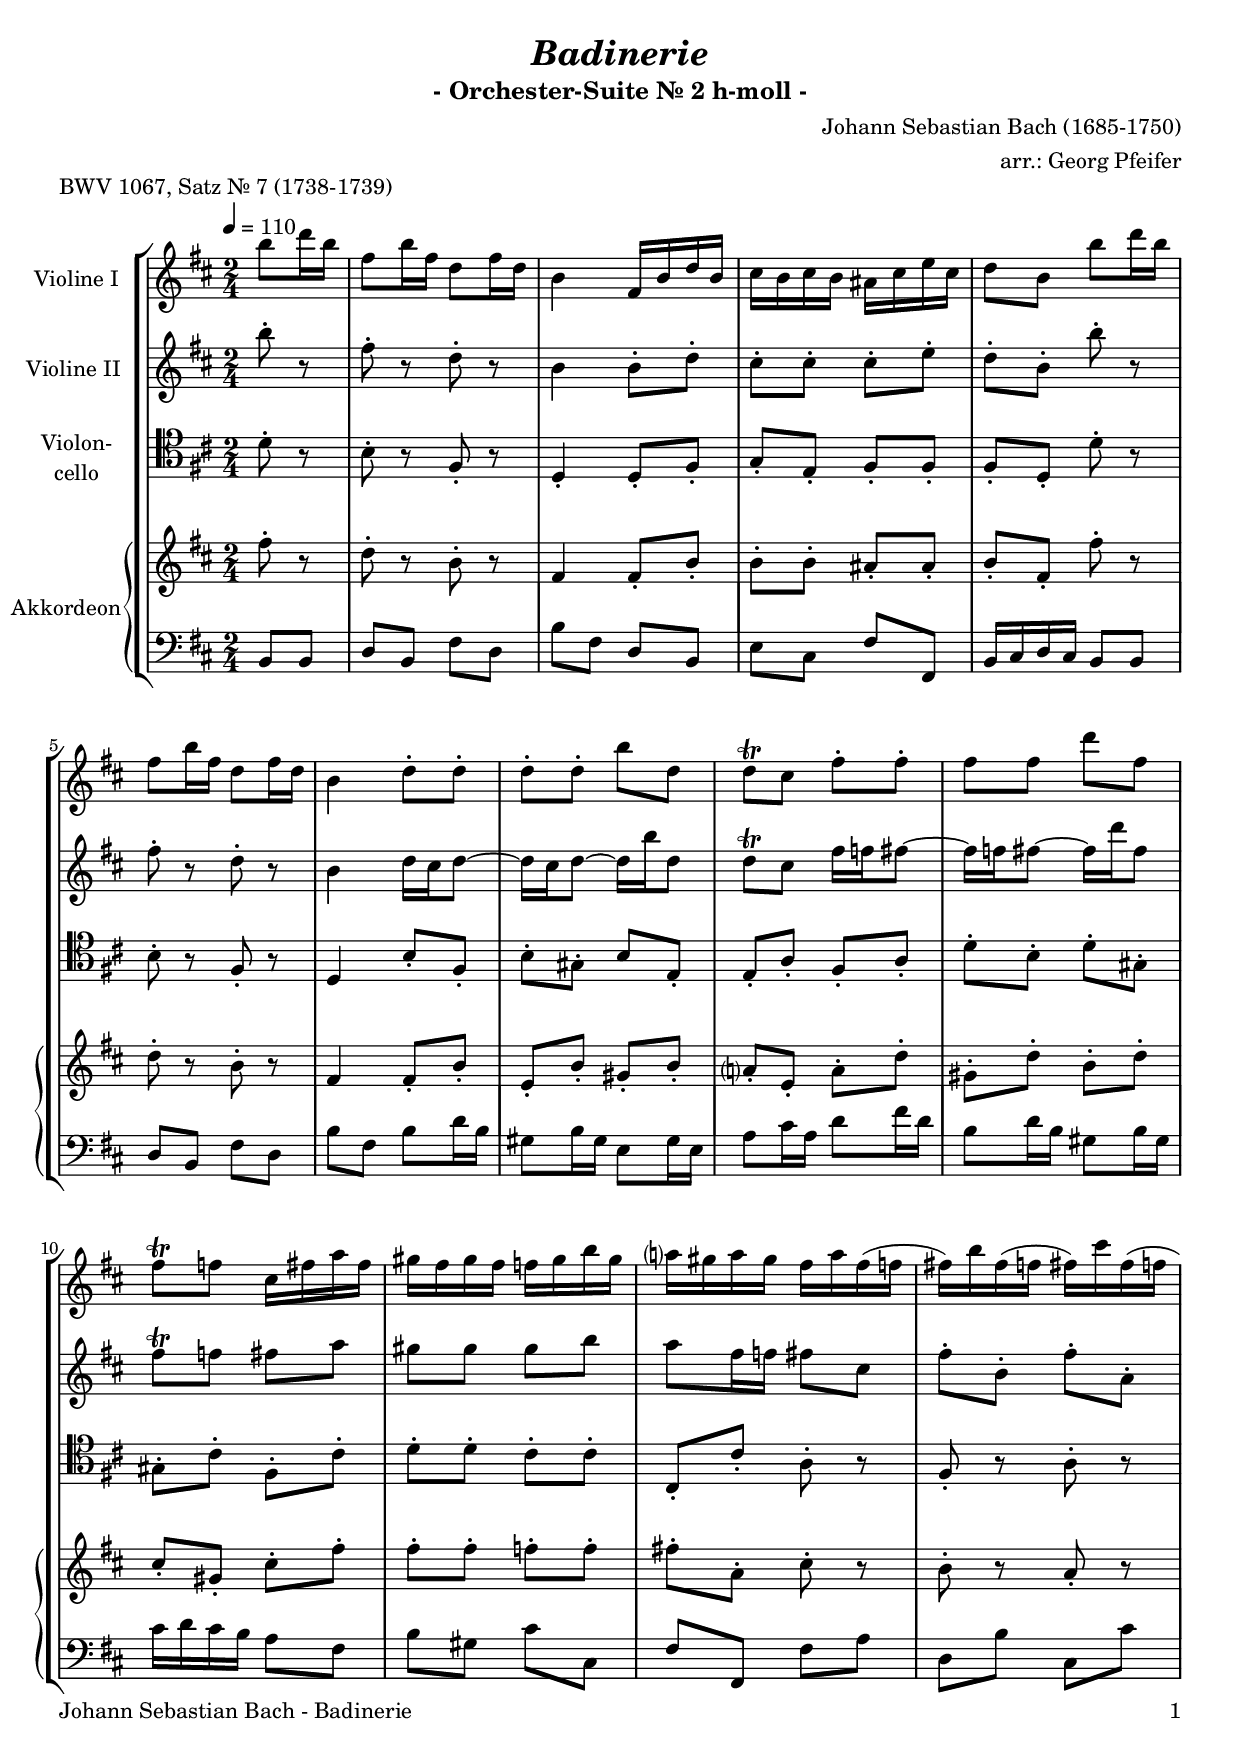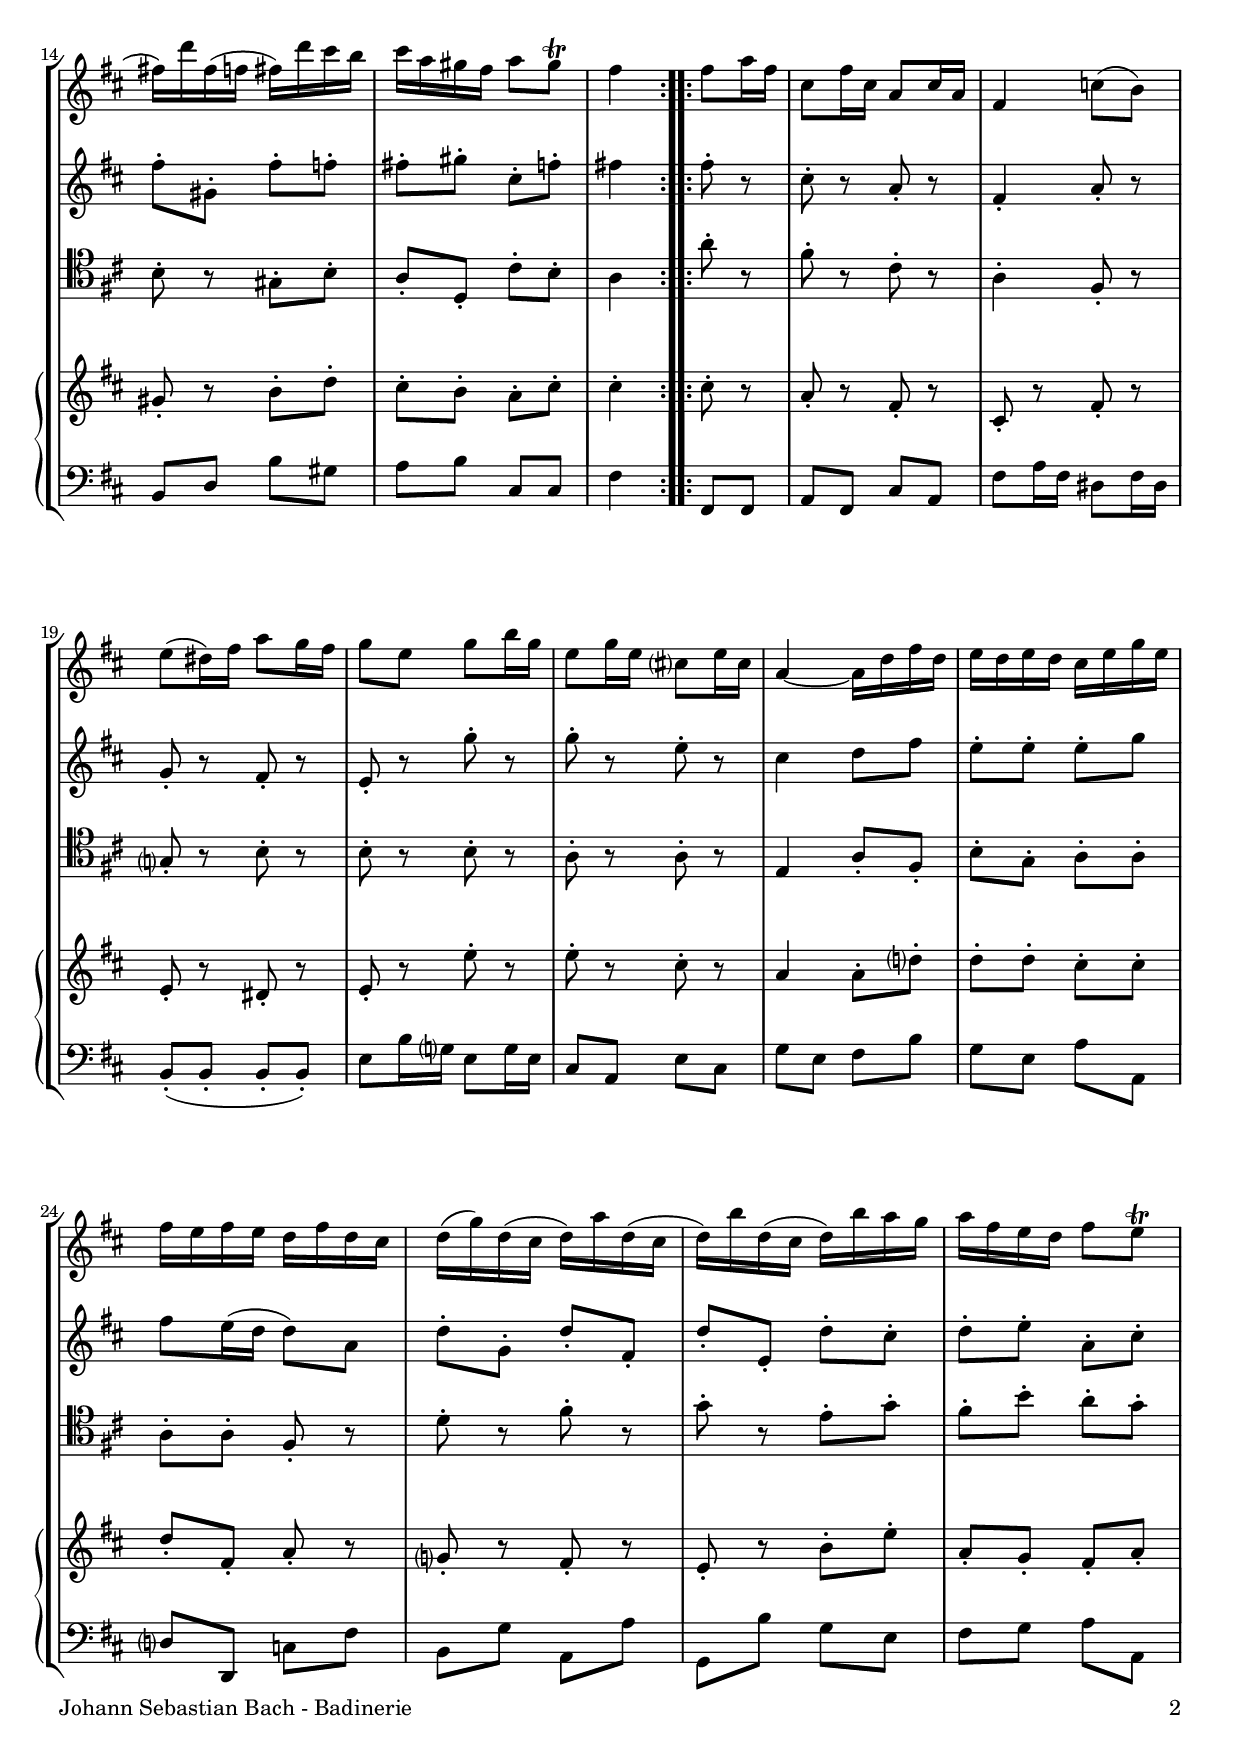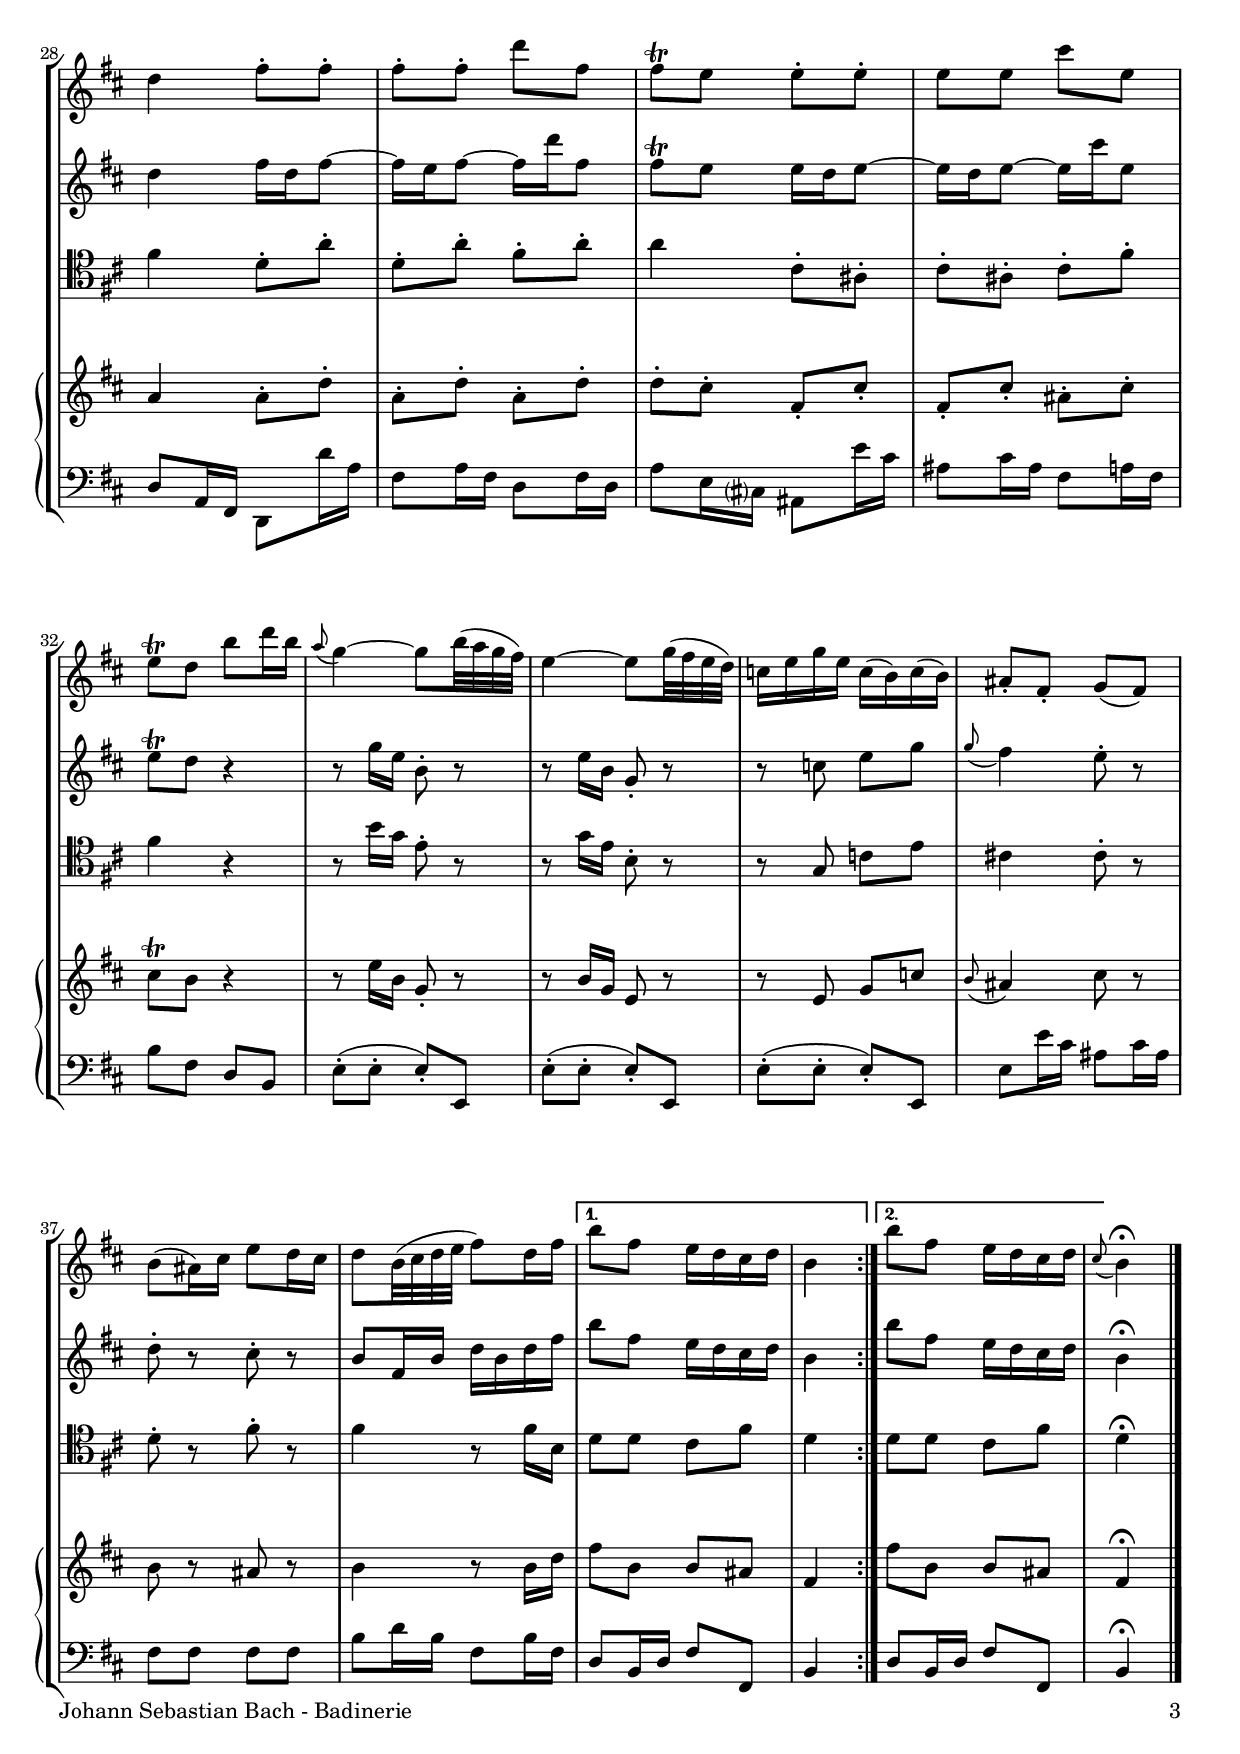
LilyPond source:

\version "2.24.4"
\include "deutsch.ly"

#(set-global-staff-size 19)

\header {
  title     = \markup \bold \italic "Badinerie"
  subtitle  = "- Orchester-Suite Nr. 2 h-moll -"
  composer  = "Johann Sebastian Bach (1685-1750)"
  arranger  = "arr.: Georg Pfeifer"
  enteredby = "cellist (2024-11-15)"
  piece     = "BWV 1067, Satz Nr. 7 (1738-1739)"
}

voiceconsts = {
  \key a \minor
  \time 2/4
  \numericTimeSignature
  \compressEmptyMeasures
% Set default beaming for all staves
%  \set Timing.beamExceptions = #'()
%  \set Timing.baseMoment     = #(ly:make-moment 1 4)
%  \set Timing.beatStructure  = #'(1 1 1)
  \tempo 4=110
}

mipz = "pizzicato strings"
mivl = "violin"
miba = "cello"
% mikl = "bright acoustic"
% mikl = "church organ"
mikl = "concertina"

dolc = \markup \italic "dolce"
papc = \mark \markup \box \italic "poco a poco cresc."
meno = \markup \italic "meno"

boxa = { \bar "||" \mark \markup \box \italic "A" }
boxb = { \bar "||" \mark \markup \box \italic "B" }
boxc = { \bar "||" \mark \markup \box \italic "C" }
boxd = { \bar "||" \mark \markup \box \italic "D" }
boxe = { \bar "||" \mark \markup \box \italic "E" }

va = \relative c''' {
  \voiceconsts

  \repeat volta 2 {
    \partial 4 a8 c16 a
    e8 a16 e c8 e16 c
    a4 e16 a c a
    h a h a gis h d h
    c8 a a' c16 a
    e8 a16 e c8 e16 c
    a4 c8-. c-.
    c-. c-. a' c,

    c\trill h e-. e-.
    e e c' e,
    e\trill es h16 e g e
    fis e fis e es fis a fis
    g? fis g fis e g e( es
    e!) a e( es e) h' e,( es

    e!) c' e,( es e) c' h a
    h g fis e g8 fis\trill
    e4
  }

  \repeat volta 2 {
    e8 g16 e
    h8 e16 h g8 h16 g
    e4 b'8( a)
    d( cis16) e g8 f16 e
    f8 d f a16 f

    d8 f16 d h?8 d16 h
    g4~ g16 c e c
    d c d c h d f d
    e d e d c e c h
    c( f) c( h c) g' c,( h
    c) a' c,( h c) a' g f
    g e d c e8 d\trill

    c4 e8-. e-.
    e-. e-. c' e,
    e\trill d d-. d-.
    d d h' d,
    d\trill c a' c16 a
    \appoggiatura g8 f4~ f8 a32( g f e)
    d4~ d8 f32( e d c)
    b16 d f d b( a) b( a)

    gis8-. e-. f( e)
    a( gis16) h d8 c16 h
    c8 a32( h c d e8) c16 e
  }
  \alternative {
    { a8 e d16 c h c | a4 }
    { a'8 e d16 c h c }
  }
  \appoggiatura h8 a4\fermata \bar "|."
}

vb = \relative c''' {
  \voiceconsts

  \repeat volta 2 {
    \partial 4 a8-. r
    e-. r c-. r
    a4 a8-. c-.
    h-. h-. h-. d-.
    c-. a-. a'-. r
    e-. r c-. r
    a4 c16 h c8~
    c16 h c8~ c16 a' c,8
    c\trill h e16 es e8~

    e16 es e8~ e16 c' e,8
    e\trill es e g
    fis fis fis a
    g e16 es e8 h
    e-. a,-. e'-. g,-.
    e'-. fis,-. e'-. es-.
    e!-. fis-. h,-. es-.
    e!4
  }

  \repeat volta 2 {
    e8-. r

    h-. r g-. r
    e4-. g8-. r
    f-. r e-. r
    d-. r f'-. r
    f-. r d-. r
    h4 c8 e
    d-. d-. d-. f
    e d16( c c8) g
    c-. f,-. c'-. e,-.
    c'-. d,-. c'-. h-.

    c-. d-. g,-. h-.
    c4 e16 c e8~
    e16 d e8~ e16 c' e,8
    e\trill d d16 c d8~
    d16 c d8~ d16 h' d,8
    d\trill c r4
    r8 f16 d a8-. r
    r d16 a f8-. r
    r b d f

    \appoggiatura f e4 d8-. r
    c-. r h-. r
    a e16 a c a c e
    
  }
  \alternative {
    { a8 e d16 c h c | a4 }
    { a'8 e d16 c h c }
  }
  a4\fermata \bar "|."
}

vc = \relative c' {
  \voiceconsts
  \clef "tenor"
  
  \repeat volta 2 {
    \partial 4 c8-. r
    a-. r e-. r
    c4-. c8-. e-.
    f-. d-. e-. e-.
    e-. c-. c'-. r
    a-. r e-. r
    c4 a'8-. e-.
    a-. fis-. a d,-.
    d-. g-. e-. g-.
    c-. a-. c-. fis,-.

    fis-. h-. e,-. h'-.
    c-. c-. h-. h-.
    h,-. h'-. g-. r
    e-. r g-. r
    a-. r fis-. a-.
    g-. c,-. h'-. a-.
    g4
  }

  \repeat volta 2 {
    g'8-. r
    e-. r h-. r
    g4-. e8-. r

    f?-. r a-. r
    a-. r a-. r
    g-. r g-. r
    d4 g8-. e-.
    a-. f-. g-. g-.
    g-. g-. e-. r
    c'-. r e-. r
    f-. r d-. f-.
    e-. a-. g-. f-.
    e4 c8-. g'-.

    c,-. g'-. e-. g-.
    g4 h,8-. gis-.
    h-. gis-. h-. e-.
    e4 r
    r8 a16 f d8-. r
    r f16 d a8-. r
    r f b d
    h!4 h8-. r
    c-. r e-. r
    e4 r8 e16 a,
  }
  \alternative {
    { c8 c h e | c4 }
    { c8 c h e }
  }
  c4\fermata \bar "|."
}

vd = \relative c'' {
  \voiceconsts

  \repeat volta 2 {
    \partial 4 e8-. r
    c-. r a-. r
    e4 e8-. a-.
    a-. a-. gis-. gis-.
    a-. e-. e'-. r
    c-. r a-. r
    e4 e8-. a-.
    d,-. a'-. fis-. a-.
    g?-. d-. g-. c-.

    fis,-. c'-. a-. c-.
    h-. fis-. h-. e-.
    e-. e-. es-. es-.
    e!-. g,-. h-. r
    a-. r g-. r
    fis-. r a-. c-.
    h-. a-. g-. h-.
    h4-.
  }

  \repeat volta 2 {
    h8-. r

    g-. r e-. r
    h-. r e-. r
    d-. r cis-. r
    d-. r d'-. r
    d-. r h-. r
    g4 g8-. c?-.
    c-. c-. h-. h-.
    c-. e,-. g-. r

    f?-. r e-. r
    d-. r a'-. d-.
    g,-. f-. e-. g-.
    g4 g8-. c-.
    g-. c-. g-. c-.
    c-. h-. e,-. h'-.
    e,-. h'-. gis-. h-.
    h\trill a r4
    r8 d16 a f8-. r

    r a16 f d8 r
    r d f b
    \appoggiatura a gis4 h8 r
    a r gis r
    a4 r8 a16 c
  }
  \alternative {
    { e8 a, a gis | e4 }
    { e'8 a, a gis }
  }
  e4\fermata \bar "|."
}

ve = \relative c {
  \voiceconsts
  \clef "bass"

  \repeat volta 2 {
    \partial 4 a8 a
    c a e' c
    a' e c a
    d h e e,
    a16 h c h a8 a
    c a e' c
    a' e a c16 a
    fis8 a16 fis d8 fis16 d
    g8 h16 g c8 e16 c

    a8 c16 a fis8 a16 fis
    h c h a g8 e
    a fis h h,
    e e, e' g
    c, a' h, h'
    a, c a' fis
    g a h, h
    e4
  }

  \repeat volta 2 {
    e,8 e
    g e h' g
    e' g16 e cis8 e16 cis
    a8(-. a-. a-. a)-.
    d a'16 f? d8 f16 d
    h8 g d' h
    f' d e a
    f d g g,
    c? c, b' e
    a, f' g, g'

    f, a' f d
    e f g g,
    c g16 e c8 c''16 g
    e8 g16 e c8 e16 c
    g'8 d16 h? gis8 d''16 h
    gis8 h16 gis e8 g16 e
    a8 e c a
    d(-. d-. d)-. d,

    d'(-. d-. d)-. d,
    d'(-. d-. d)-. d,
    d' d'16 h gis8 h16 gis
    e8 e e e
    a c16 a e8 a16 e
  }
  \alternative {
    { c8 a16 c e8 e, | a4 }
    { c8 a16 c e8 e, }
  }
  a4\fermata \bar "|."
}


music = \new StaffGroup <<
  \new Staff {
    \set Staff.midiInstrument = \mivl
    \set Staff.instrumentName = \markup \center-column { "Violine I" }
    \transpose a h { \va }
  }

  \new Staff {
    \set Staff.midiInstrument = \mivl
    \set Staff.instrumentName = \markup \center-column { "Violine II" }
    \transpose a h { \vb }
  }

  \new Staff {
    \set Staff.midiInstrument = \miba
    \set Staff.instrumentName = \markup \center-column { "Violon-" "cello" }
    \transpose a h { \vc }
  }

  \new PianoStaff <<
    \set PianoStaff.midiInstrument = \mikl
    \set PianoStaff.instrumentName = \markup \center-column { "Akkordeon" }
    <<
      \new Staff {
	\transpose a h { \vd }
      }
      
      %    \new Dynamics \vdy
      
      \new Staff {
	\transpose a h { \ve }
      }
    >>  
  >>
>>

\book {
  \paper {
    print-page-number = ##t
    print-first-page-number = ##t
    ragged-last-bottom = ##f
    oddHeaderMarkup = \markup \null
    evenHeaderMarkup = \markup \null
    oddFooterMarkup = \markup {
      \fill-line {
        \if \should-print-page-number
        "Johann Sebastian Bach - Badinerie" \fromproperty #'page:page-number-string
      }
    }
    evenFooterMarkup = \oddFooterMarkup
  } \score {
    \music
    \layout {}
  }

  \score {
    \unfoldRepeats \music

    \midi {
      \context {
        \Score
      }
    }
  }
}
